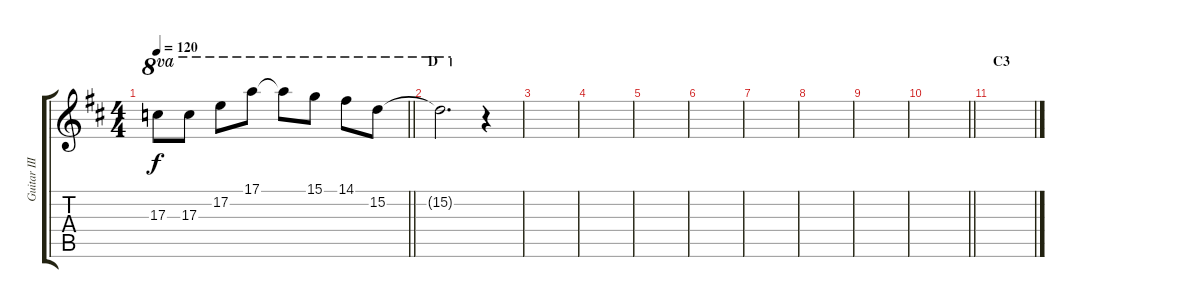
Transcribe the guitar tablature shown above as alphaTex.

\track ("Guitar III (Nakano Azusa)" "Guitar III") {instrument distortionguitar}
\staff {score tabs}
\tuning (E4 B3 G3 D3 A2 E2) {hide}
\ts (4 4)
\tempo 120
\clef g2
\barLineRight lightlight
\ks d
17.3{t}.8{ot 8va dy f} 17.3.8{ot 8va} 17.2.8{ot 8va} 17.1.8{ot 8va} 17.1{t}.8{ot 8va} 15.1.8{ot 8va} 14.1.8{ot 8va} 15.2.8{ot 8va} |
\section ("" "D")
15.2{t}.2{d ot 8va} r.4 |
|
|
|
|
|
|
|
\barLineRight lightlight
|
\section ("" "C3")
